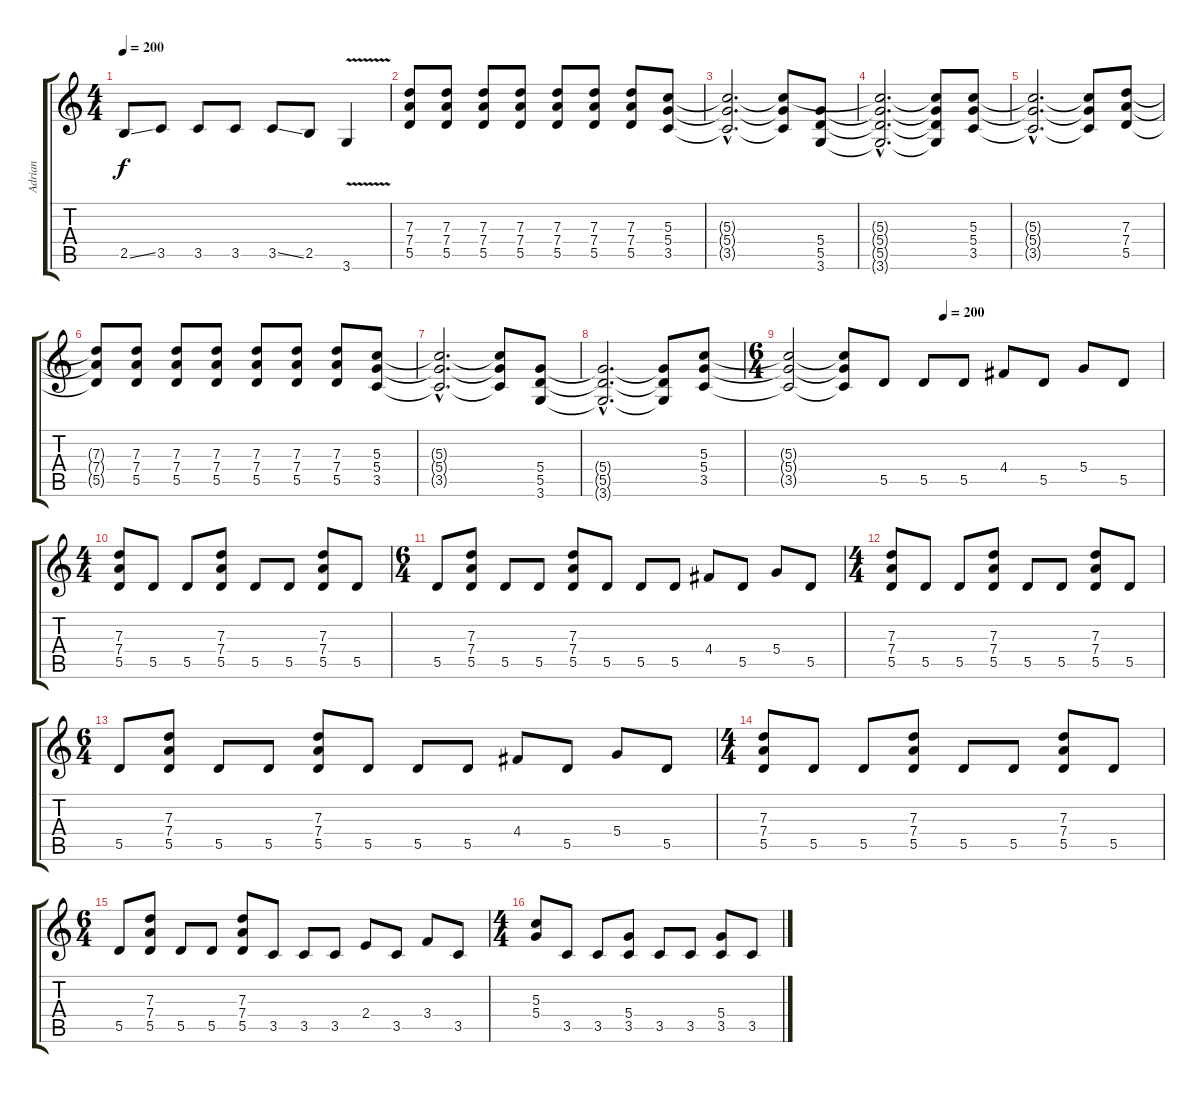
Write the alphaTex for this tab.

\track ("Adrian" "Adrian") {instrument distortionguitar}
\staff {score tabs}
\tuning (E4 B3 G3 D3 A2 E2) {hide}
\ts (4 4)
\tempo 200
\clef g2
\ks c
2.5{ss}.8{dy f} 3.5.8 3.5.8 3.5.8 3.5{ss}.8 2.5.8 3.6{v}.4 |
(7.3 7.4 5.5).8 (7.3 7.4 5.5).8 (7.3 7.4 5.5).8 (7.3 7.4 5.5).8 (7.3 7.4 5.5).8 (7.3 7.4 5.5).8 (7.3 7.4 5.5).8 (5.3 5.4 3.5).8 |
(5.3{hac t} 5.4{hac t} 3.5{hac t}).2{d} (5.3{t} 5.4{t} 3.5{t}).8 (5.4 5.5 3.6).8 |
(5.3{hac t} 5.4{hac t} 5.5{hac t} 3.6{hac t}).2{d} (5.3{t} 5.4{t} 5.5{t} 3.6{t}).8 (5.3 5.4 3.5).8 |
(5.3{hac t} 5.4{hac t} 3.5{hac t}).2{d} (5.3{t} 5.4{t} 3.5{t}).8 (7.3 7.4 5.5).8 |
(7.3{t} 7.4{t} 5.5{t}).8 (7.3 7.4 5.5).8 (7.3 7.4 5.5).8 (7.3 7.4 5.5).8 (7.3 7.4 5.5).8 (7.3 7.4 5.5).8 (7.3 7.4 5.5).8 (5.3 5.4 3.5).8 |
(5.3{hac t} 5.4{hac t} 3.5{hac t}).2{d} (5.3{t} 5.4{t} 3.5{t}).8 (5.4 5.5 3.6).8 |
(5.4{hac t} 5.5{hac t} 3.6{hac t}).2{d} (5.4{t} 5.5{t} 3.6{t}).8 (5.3 5.4 3.5).8 |
\ts (6 4)
\tempo (200 0.4166666666666667)
(5.3{t} 5.4{t} 3.5{t}).2 (5.3{t} 5.4{t} 3.5{t}).8 5.5.8 5.5.8 5.5.8 4.4.8 5.5.8 5.4.8 5.5.8 |
\ts (4 4)
(7.3 7.4 5.5).8 5.5.8 5.5.8 (7.3 7.4 5.5).8 5.5.8 5.5.8 (7.3 7.4 5.5).8 5.5.8 |
\ts (6 4)
5.5.8 (7.3 7.4 5.5).8 5.5.8 5.5.8 (7.3 7.4 5.5).8 5.5.8 5.5.8 5.5.8 4.4.8 5.5.8 5.4.8 5.5.8 |
\ts (4 4)
(7.3 7.4 5.5).8 5.5.8 5.5.8 (7.3 7.4 5.5).8 5.5.8 5.5.8 (7.3 7.4 5.5).8 5.5.8 |
\ts (6 4)
5.5.8 (7.3 7.4 5.5).8 5.5.8 5.5.8 (7.3 7.4 5.5).8 5.5.8 5.5.8 5.5.8 4.4.8 5.5.8 5.4.8 5.5.8 |
\ts (4 4)
(7.3 7.4 5.5).8 5.5.8 5.5.8 (7.3 7.4 5.5).8 5.5.8 5.5.8 (7.3 7.4 5.5).8 5.5.8 |
\ts (6 4)
5.5.8 (7.3 7.4 5.5).8 5.5.8 5.5.8 (7.3 7.4 5.5).8 3.5.8 3.5.8 3.5.8 2.4.8 3.5.8 3.4.8 3.5.8 |
\ts (4 4)
(5.3 5.4).8 3.5.8 3.5.8 (5.4 3.5).8 3.5.8 3.5.8 (5.4 3.5).8 3.5.8
